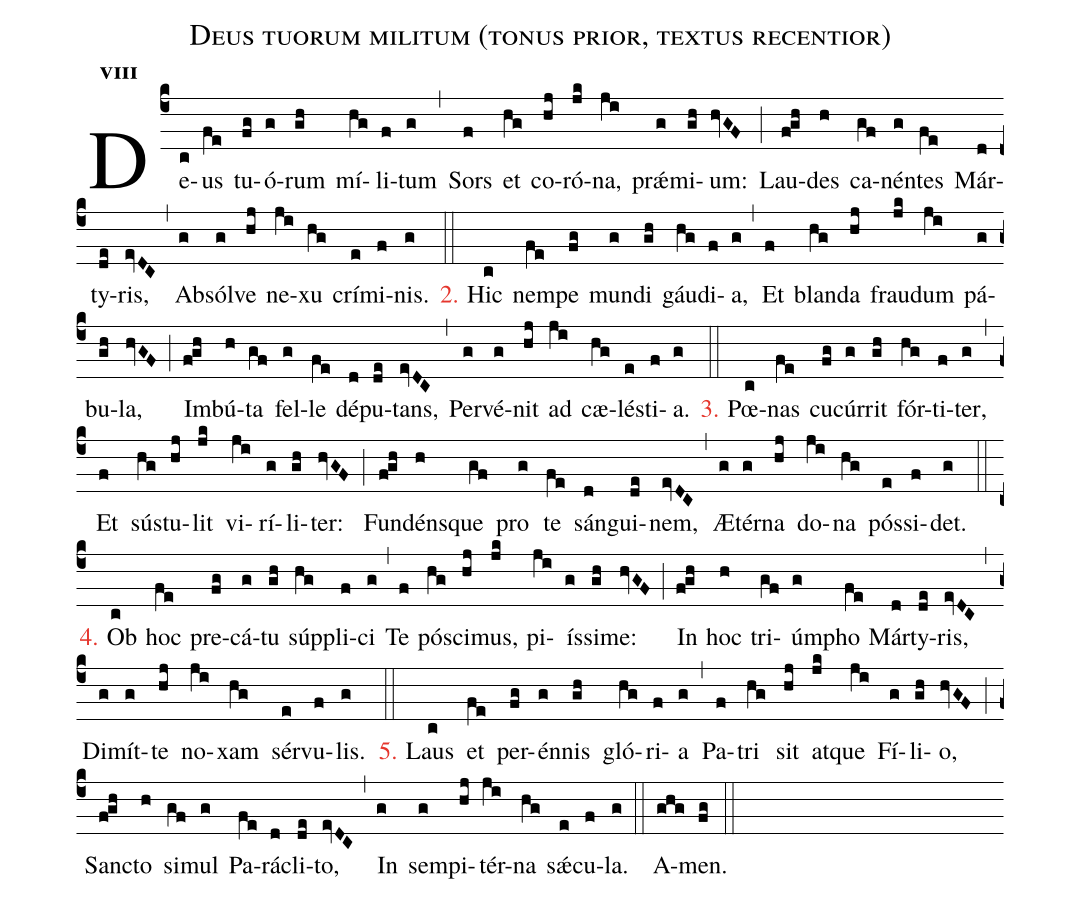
name:Deus tuorum militum (tonus prior, textus recentior);
office-part:hy;
mode:8;
%%
initial-style: 1;
name: Deus tuorum militum;
mode: 3;
office-part: Antiphona;
annotation: Ant.;
annotation: iii;
nabc-lines: 1;
%%
(c4) De(c)us(fe) tu(fg)ó(g)rum(gh) mí(hg)li(f)tum(g) (,)
Sors(f) et(hg) co(hj)ró(jk)na,(ji) prǽ(g)mi(gh)um:(hvGF) (;)
Lau(fgh)des(h) ca(gf)nén(g)tes(fe) Már(d)ty(de)ris,(evDC) (,)
Ab(g)sól(g)ve(hj) ne(ji)xu(hg) crí(e)mi(f)nis.(g) (::)

<c>2.</c> Hic(c) nem(fe)pe(fg) mun(g)di(gh) gáu(hg)di(f)a,(g) (,)
Et(f) blan(hg)da(hj) frau(jk)dum(ji) pá(g)bu(gh)la,(hvGF) (;)
Im(fgh)bú(h)ta(gf) fel(g)le(fe) dé(d)pu(de)tans,(evDC) (,)
Per(g)vé(g)nit(hj) ad(ji) cæ(hg)lés(e)ti(f)a.(g) (::)

<c>3.</c> Pœ(c)nas(fe) cu(fg)cúr(g)rit(gh) fór(hg)ti(f)ter,(g) (,)
Et(f) sús(hg)tu(hj)lit(jk) vi(ji)rí(g)li(gh)ter:(hvGF) (;)
Fun(fgh)déns(h)que(gf) pro(g) te(fe) sán(d)gui(de)nem,(evDC) (,)
Æ(g)tér(g)na(hj) do(ji)na(hg) pós(e)si(f)det.(g) (::)

<c>4.</c> Ob(c) hoc(fe) pre(fg)cá(g)tu(gh) súp(hg)pli(f)ci(g) (,)
Te(f) pó(hg)sci(hj)mus,(jk) pi(ji)ís(g)si(gh)me:(hvGF) (;)
In(fgh) hoc(h) tri(gf)úm(g)pho(fe) Már(d)ty(de)ris,(evDC) (,)
Di(g)mít(g)te(hj) no(ji)xam(hg) sér(e)vu(f)lis.(g) (::)

<c>5.</c> Laus(c) et(fe) per(fg)én(g)nis(gh) gló(hg)ri(f)a(g) (,)
Pa(f)tri(hg) sit(hj) at(jk)que(ji) Fí(g)li(gh)o,(hvGF) (;)
Sanc(fgh)to(h) si(gf)mul(g) Pa(fe)rá(d)cli(de)to,(evDC) (,)
In(g) sem(g)pi(hj)tér(ji)na(hg) sǽ(e)cu(f)la.(g) (::)

A(ghg)men.(fg) (::)
